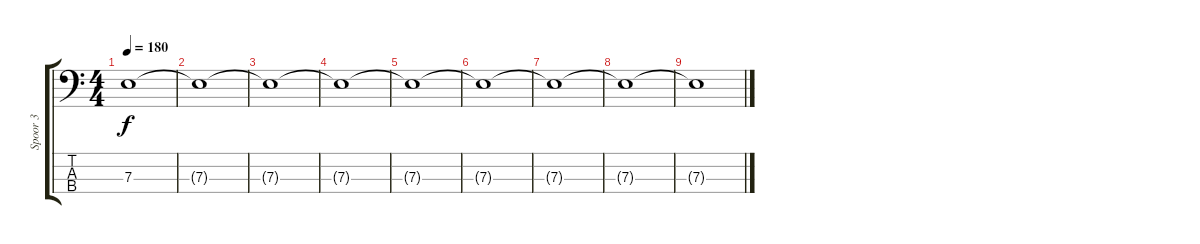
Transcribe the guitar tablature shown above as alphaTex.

\track ("Spoor 3" "Spoor 3") {instrument electricbassfinger}
\staff {score tabs}
\tuning (G2 D2 A1 E1) {hide}
\ts (4 4)
\tempo 180
\clef f4
\ks c
7.3.1{dy f} |
7.3{t}.1 |
7.3{t}.1 |
7.3{t}.1 |
7.3{t}.1 |
7.3{t}.1 |
7.3{t}.1 |
7.3{t}.1 |
7.3{t}.1
